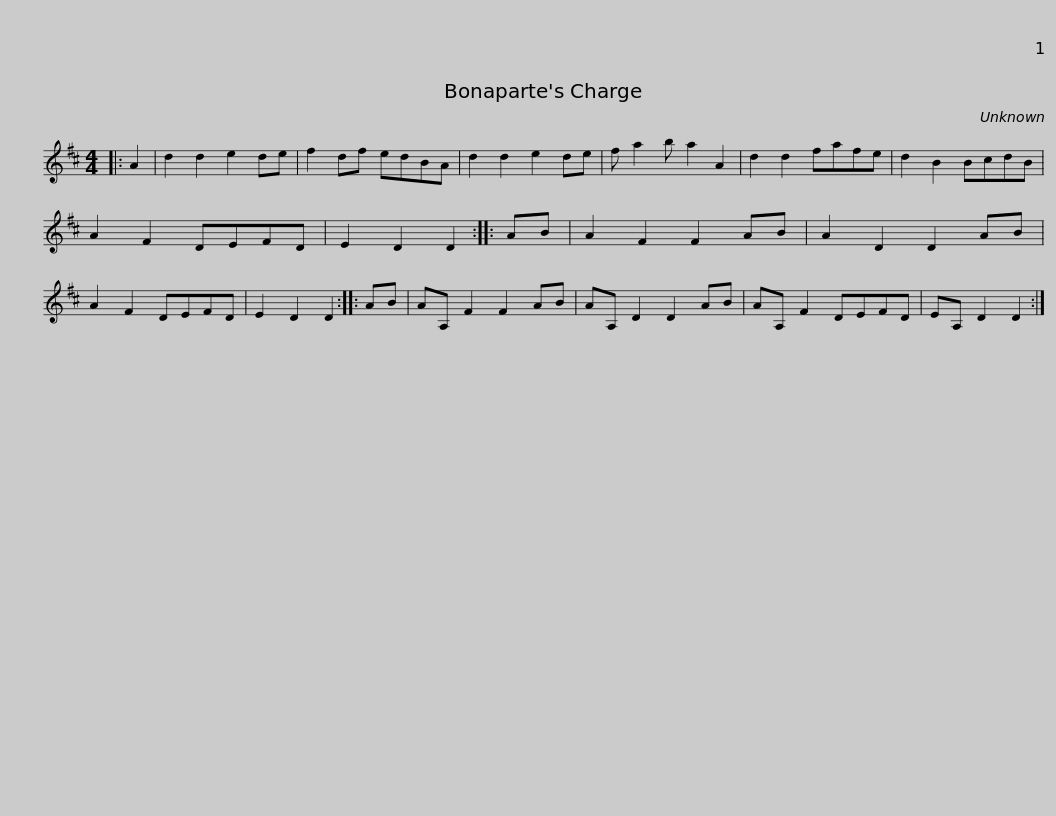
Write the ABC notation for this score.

X:1
L:1/8
M:4/4
I:linebreak $
K:D
V:1 treble
V:1
|: A2 | d2 d2 e2 de | f2 df edBA | d2 d2 e2 de | f a2 b a2 A2 | %5
 d2 d2 fafe | d2 B2 BcdB |$ A2 F2 DEFD | E2 D2 D2 :: AB | %10
 A2 F2 F2 AB | A2 D2 D2 AB | A2 F2 DEFD | E2 D2 D2 :: AB | %15
 AA, F2 F2 AB |$ AA, D2 D2 AB | AA, F2 DEFD | EA, D2 D2 :| %19
